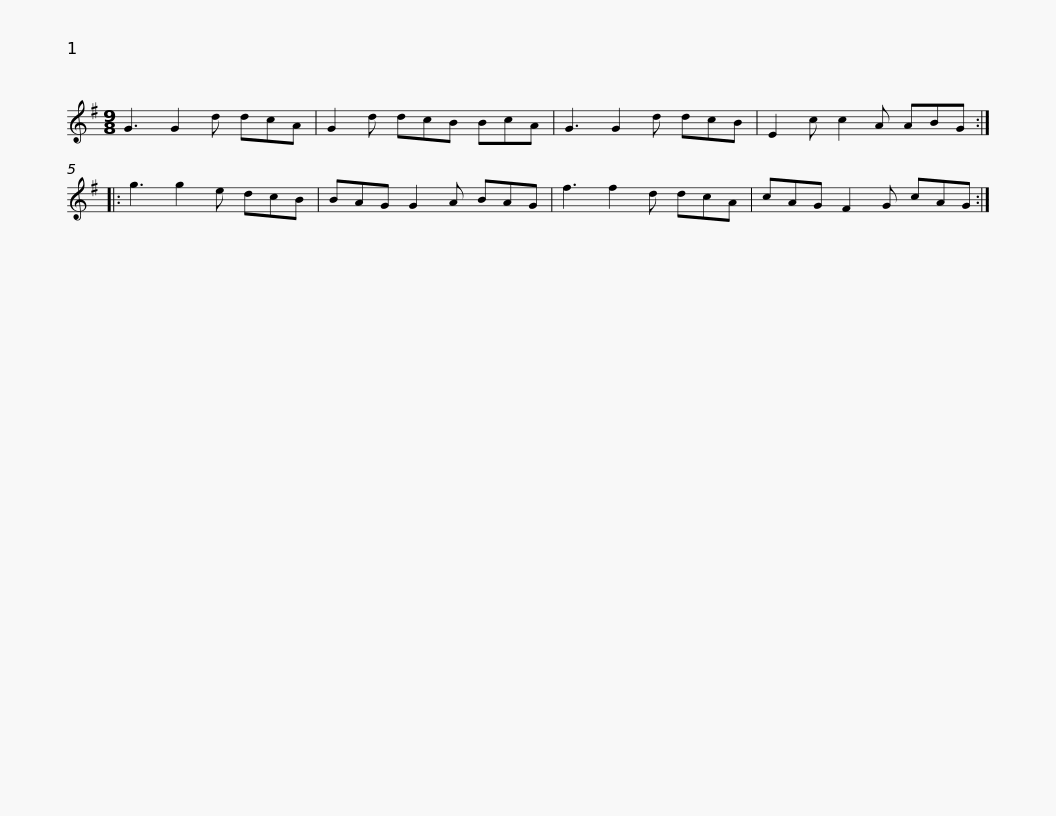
X:1
L:1/8
M:9/8
I:linebreak $
K:G
V:1 treble
V:1
 G3 G2 d dcA | G2 d dcB BcA | G3 G2 d dcB | E2 c c2 A ABG :: g3 g2 e dcB |$ %5
 BAG G2 A BAG | f3 f2 d dcA | cAG F2 G cAG :| %8
